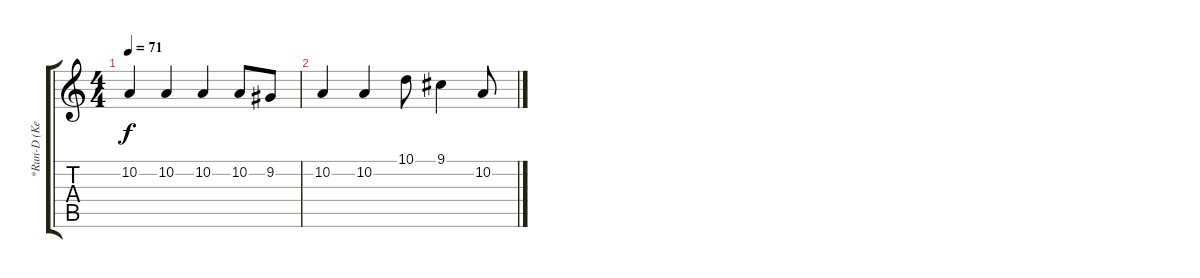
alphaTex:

\track ("*Run-D (Keyboard 1)" "*Run-D (Ke") {instrument fx4atmosphere}
\staff {score tabs}
\tuning (E4 B3 G3 D3 A2 E2) {hide}
\ts (4 4)
\tempo 71
\clef g2
\ks c
10.2.4{dy f} 10.2.4 10.2.4 10.2.8 9.2.8 |
10.2.4 10.2.4 10.1.8 9.1.4 10.2.8
